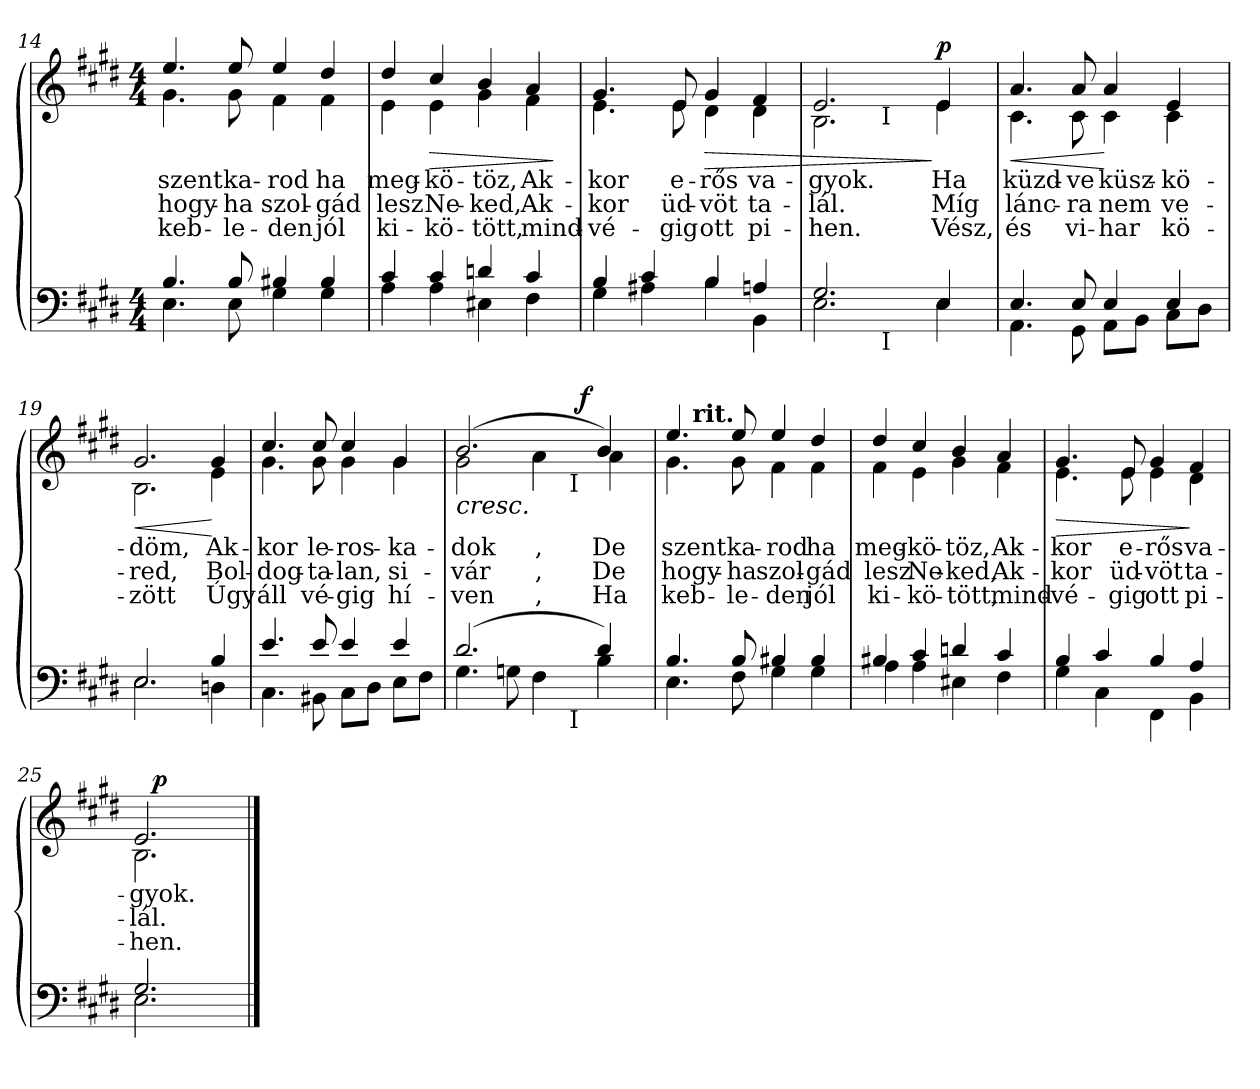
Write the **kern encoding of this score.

**kern	**kern	**text	**text	**text	**dynam
*part2	*part1	*part1	*part1	*part1	*part1
*staff2	*staff1	*staff1	*staff1	*staff1	*staff1
*clefF4	*clefG2	*	*	*	*
*k[f#c#g#d#]	*k[f#c#g#d#]	*	*	*	*
*c#:	*c#:	*	*	*	*
*M4/4	*M4/4	*	*	*	*
=14	=14	=14	=14	=14	=14
*^	*	*	*	*	*
!	!	!	!LO:LY:b	!LO:LY:b	!LO:LY:b	!
*	*	*^	*	*	*	*
4.B/	4.E\	4.ee/	4.g#\	szent	hogy-	keb-	.
!	!	!	!	!LO:LY:b	!LO:LY:b	!LO:LY:b	!
8B/	8E\	8ee/	8g#\	ka-	-ha	-le-	.
!	!	!	!	!LO:LY:b	!LO:LY:b	!LO:LY:b	!
4B#X/	4G#\	4ee/	4f#\	-rod	szol-	-den	.
!	!	!	!	!LO:LY:b	!LO:LY:b	!LO:LY:b	!
4B#/	4G#\	4dd#/	4f#\	ha	-gád	jól	.
=15	=15	=15	=15	=15	=15	=15	=15
!	!	!	!	!LO:LY:b	!LO:LY:b	!LO:LY:b	!
4c#/	4A\	4dd#/	4e\	meg-	lesz	ki-	.
!	!	!	!	!LO:LY:b	!LO:LY:b	!LO:LY:b	!LO:HP:b
4c#/	4A\	4cc#/	4e\	-kö-	Ne-	-kö-	>
!	!	!	!	!LO:LY:b	!LO:LY:b	!LO:LY:b	!
4dn/	4E#X\	4b/	4g#\	-töz,	-ked,	-tött,	.
!	!	!	!	!LO:LY:b	!LO:LY:b	!LO:LY:b	!
4c#/	4F#\	4a/	4f#\	Ak-	Ak-	mind-	.
*v	*v	*	*	*	*	*	*
*	*v	*v	*	*	*	*
.	.	.	.	.	]
!!LO:LB:g=z
=16	=16	=16	=16	=16	=16
*^	*	*	*	*	*
!	!	!	!LO:LY:b	!LO:LY:b	!LO:LY:b	!
*	*	*^	*	*	*	*
4B/	4G#\	4.g#/	4.e\	-kor	-kor	-vé-	.
4c#/	4A#X\	.	.	.	.	.	.
!	!	!	!	!LO:LY:b	!LO:LY:b	!LO:LY:b	!
.	.	8e/	8e\	e-	üd-	-gig	.
!	!	!	!	!LO:LY:b	!LO:LY:b	!LO:LY:b	!LO:HP:b
4B/	4B\	4g#/	4d#\	-rős	-vöt	ott	>
!	!	!	!	!LO:LY:b	!LO:LY:b	!LO:LY:b	!
4An/	4BB\	4f#/	4d#\	va-	ta-	pi-	.
*	*	*v	*v	*	*	*	*
=17	=17	=17	=17	=17	=17	=17
*	*	*^	*	*	*	*
!	!	!	!	!LO:LY:b	!LO:LY:b	!LO:LY:b	!
*	*^	*	*^	*	*	*	*
2.G#/	2.E\	4..ryy	2.e/	2.B\	4..ryy	-gyok.	-lál.	-hen.	.
!	!	!	!	!	!LO:TX:b:t=I	!	!	!	!
!	!	!LO:TX:b:t=I	!	!	!	!	!	!	!
.	.	2ryy	.	.	2ryy	.	.	.	.
!	!	!	!	!	!	!LO:LY:b	!LO:LY:b	!LO:LY:b	!LO:DY:n=1:a
4E/	4E\	.	4e/	4e\	.	Ha	Míg	Vész,	] p
.	.	16ryy	.	.	16ryy	.	.	.	.
*	*v	*v	*	*	*	*	*	*	*
*	*	*v	*v	*v	*	*	*	*
=18	=18	=18	=18	=18	=18	=18
*	*^	*^	*	*	*	*
*	*	*	*	*^	*	*	*	*
!	!	!	!	!	!	!LO:LY:b	!LO:LY:b	!LO:LY:b	!LO:HP:b
*	*v	*v	*	*	*	*	*	*	*
*	*	*	*v	*v	*	*	*	*
4.E/	4.AA\	4.a/	4.c#\	küzd-	lánc-	és	<
!	!	!	!	!LO:LY:b	!LO:LY:b	!LO:LY:b	!
8E/	8GG#\	8a/	8c#\	-ve	-ra	vi-	.
!	!	!	!	!LO:LY:b	!LO:LY:b	!LO:LY:b	!
4E/	8AA\L	4a/	4c#\	küsz-	nem	-har	[
.	8BB\J	.	.	.	.	.	.
!	!	!	!	!LO:LY:b	!LO:LY:b	!LO:LY:b	!
4E/	8C#\L	4e/	4c#\	-kö-	ve-	kö-	.
.	8D#\J	.	.	.	.	.	.
=19	=19	=19	=19	=19	=19	=19	=19
!	!	!	!	!LO:LY:b	!LO:LY:b	!LO:LY:b	!LO:HP:b
2.E/	2.E\	2.g#/	2.B\	-döm,	-red,	-zött	<
!	!	!	!	!LO:LY:b	!LO:LY:b	!LO:LY:b	!
4B/	4Dn\	4g#/	4e\	Ak-	Bol-	Úgy	[
=20	=20	=20	=20	=20	=20	=20	=20
!	!	!	!	!LO:LY:b	!LO:LY:b	!LO:LY:b	!
4.e/	4.C#\	4.cc#/	4.g#\	-kor	-dog-	áll	.
!	!	!	!	!LO:LY:b	!LO:LY:b	!LO:LY:b	!
8e/	8BB#X\	8cc#/	8g#\	le-	-ta-	vé-	.
!	!	!	!	!LO:LY:b	!LO:LY:b	!LO:LY:b	!
4e/	8C#\L	4cc#/	4g#\	-ros-	-lan,	-gig	.
.	8D#\J	.	.	.	.	.	.
!	!	!	!	!LO:LY:b	!LO:LY:b	!LO:LY:b	!
4e/	8E\L	4g#/	4g#\	-ka-	si-	hí-	.
.	8F#\J	.	.	.	.	.	.
*	*	*v	*v	*	*	*	*
!!LO:LB:g=z
=21	=21	=21	=21	=21	=21	=21
!	!	!	!LO:LY:b	!LO:LY:b	!LO:LY:b	!LO:HP:b
*	*^	*^	*	*	*	*
*	*	*	*	*^	*	*	*	*
*	*	*	*	*	*^	*	*	*	*
(<2.d#/	4.G#\	2ryy	(<2.b/	2g#\	2ryy	2ryy	-dok	-vár	-ven	<
.	8Gn\	.	.	.	.	.	.	.	.	.
!	!	!	!	!	!	!	!LO:LY:b	!LO:LY:b	!LO:LY:b	!
.	4F#\	8ryy	.	4a\	8.ryy	8ryy	,	,	,	.
.	.	32ryy	.	.	.	32ryy	.	.	.	.
!	!	!	!	!	!	!LO:TX:b:t=I	!	!	!	!
!	!	!LO:TX:b:t=I	!	!	!	!	!	!	!	!
.	.	4ryy	.	.	.	4ryy	.	.	.	.
!	!	!	!	!	!	!	!	!	!	!LO:DY:a
.	.	.	.	.	4ryy	.	.	.	.	f
!	!	!	!	!	!	!	!LO:LY:b	!LO:LY:b	!LO:LY:b	!
4d#/)	4B\	.	4b/)	4a\	.	.	De	De	Ha	[
.	.	16.ryy	.	.	.	16.ryy	.	.	.	.
.	.	.	.	.	16ryy	.	.	.	.	.
*	*v	*v	*	*	*	*	*	*	*	*
*	*	*v	*v	*v	*v	*	*	*	*
=22	=22	=22	=22	=22	=22	=22
*	*^	*^	*	*	*	*
*	*	*	*	*^	*	*	*	*
*	*	*	*	*	*^	*	*	*	*
!	!	!	!	!	!	!	!LO:LY:b	!LO:LY:b	!LO:LY:b	!
*	*v	*v	*	*	*	*	*	*	*	*
*	*	*	*	*v	*v	*	*	*	*
4.B/	4.E\	4.ee/	4.g#\	8ryy	szent	hogy-	keb-	.
!	!	!	!	!LO:TX:a:B:t=rit.	!	!	!	!
.	.	.	.	2..ryy	.	.	.	.
!	!	!	!	!	!LO:LY:b	!LO:LY:b	!LO:LY:b	!
8B/	8F#\	8ee/	8g#\	.	ka-	-ha	-le-	.
!	!	!	!	!	!LO:LY:b	!LO:LY:b	!LO:LY:b	!
4B#X/	4G#\	4ee/	4f#\	.	-rod	szol-	-den	.
!	!	!	!	!	!LO:LY:b	!LO:LY:b	!LO:LY:b	!
4B#/	4G#\	4dd#/	4f#\	.	ha	-gád	jól	.
*	*	*v	*v	*v	*	*	*	*
=23	=23	=23	=23	=23	=23	=23
*	*	*^	*	*	*	*
*	*	*	*^	*	*	*	*
!	!	!	!	!	!LO:LY:b	!LO:LY:b	!LO:LY:b	!
*	*	*	*v	*v	*	*	*	*
4B#X/	4A\	4dd#/	4f#\	meg-	lesz	ki-	.
!	!	!	!	!LO:LY:b	!LO:LY:b	!LO:LY:b	!
4c#/	4A\	4cc#/	4e\	-kö-	Ne-	-kö-	.
!	!	!	!	!LO:LY:b	!LO:LY:b	!LO:LY:b	!
4dn/	4E#X\	4b/	4g#\	-töz,	-ked,	-tött,	.
!	!	!	!	!LO:LY:b	!LO:LY:b	!LO:LY:b	!
4c#/	4F#\	4a/	4f#\	Ak-	Ak-	mind-	.
=24	=24	=24	=24	=24	=24	=24	=24
!	!	!	!	!LO:LY:b	!LO:LY:b	!LO:LY:b	!LO:HP:b
4B/	4G#\	4.g#/	4.e\	-kor	-kor	-vé-	>
4c#/	4C#\	.	.	.	.	.	.
!	!	!	!	!LO:LY:b	!LO:LY:b	!LO:LY:b	!
.	.	8e/	8e\	e-	üd-	-gig	.
!	!	!	!	!LO:LY:b	!LO:LY:b	!LO:LY:b	!
4B/	4FF#\	4g#/	4e\	-rős	-vöt	ott	.
!	!	!	!	!LO:LY:b	!LO:LY:b	!LO:LY:b	!
4A/	4BB\	4f#/	4d#\	va-	ta-	pi-	]
*	*	*v	*v	*	*	*	*
=25	=25	=25	=25	=25	=25	=25
*	*	*^	*	*	*	*
!	!	!	!	!LO:LY:b	!LO:LY:b	!LO:LY:b	!
*	*	*	*^	*	*	*	*
2.G#/	2.E\	2.e/	2.B\	16ryy	-gyok.	-lál.	-hen.	.
!	!	!	!	!	!	!	!	!LO:DY:a
.	.	.	.	2ryy	.	.	.	p
.	.	.	.	8.ryy	.	.	.	.
*v	*v	*	*	*	*	*	*	*
*	*v	*v	*v	*	*	*	*
==	==	==	==	==	==
*-	*-	*-	*-	*-	*-
